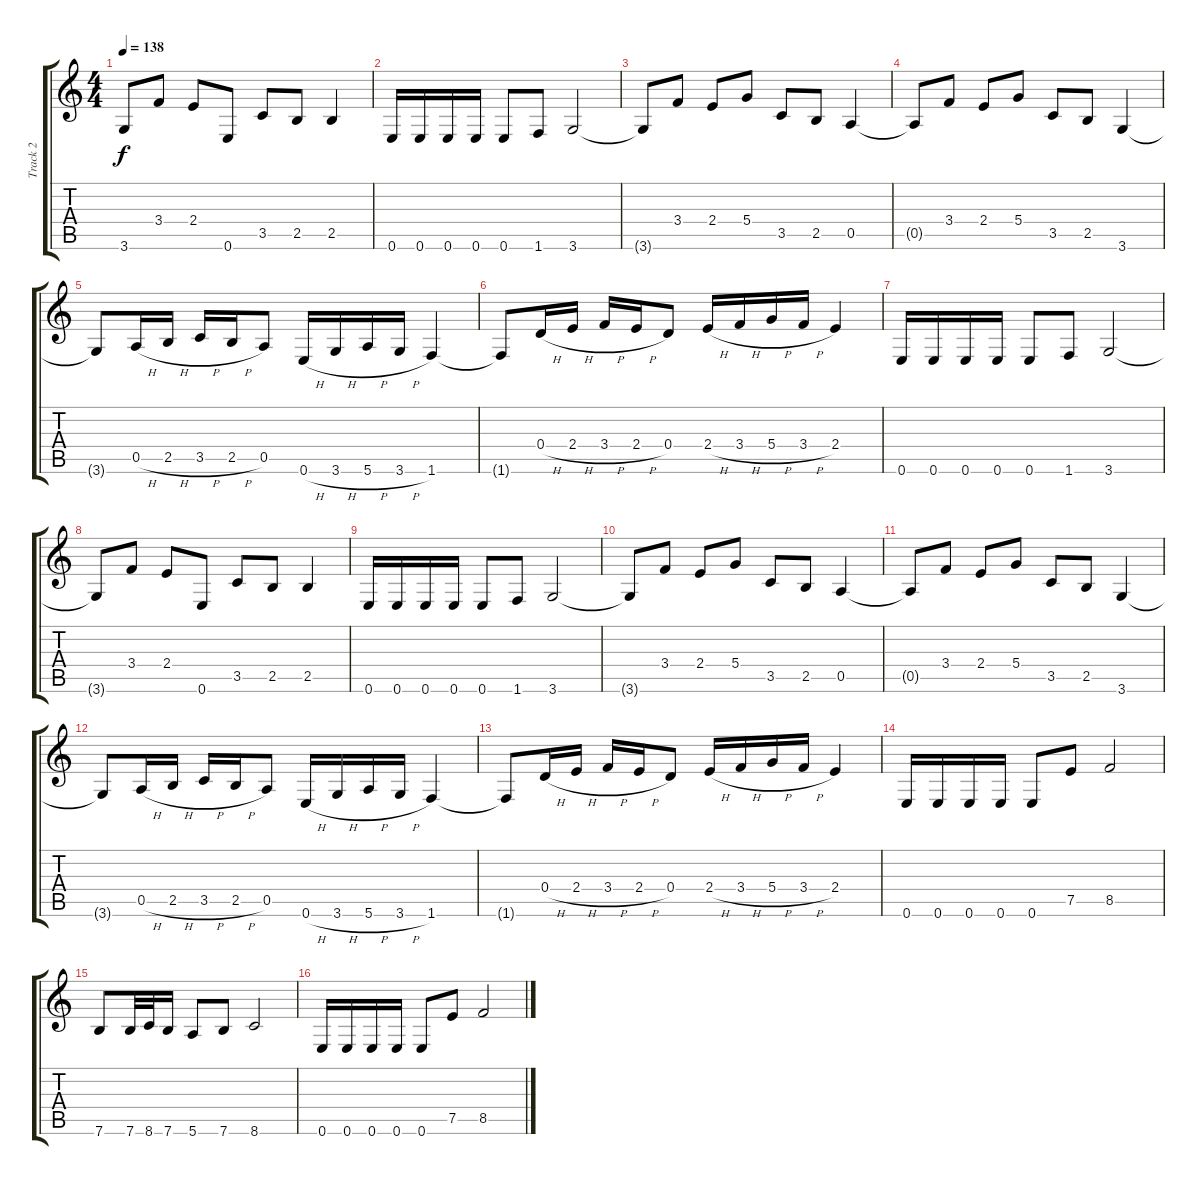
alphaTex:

\track ("Track 2" "Track 2") {instrument distortionguitar}
\staff {score tabs}
\tuning (E4 B3 G3 D3 A2 E2) {hide}
\ts (4 4)
\tempo 138
\clef g2
\ks c
3.6{t}.8{dy f} 3.4.8 2.4.8 0.6.8 3.5.8 2.5.8 2.5.4 |
0.6.16 0.6.16 0.6.16 0.6.16 0.6.8 1.6.8 3.6.2 |
3.6{t}.8 3.4.8 2.4.8 5.4.8 3.5.8 2.5.8 0.5.4 |
0.5{t}.8 3.4.8 2.4.8 5.4.8 3.5.8 2.5.8 3.6.4 |
3.6{t}.8 0.5{h}.16 2.5{h}.16 3.5{h}.16 2.5{h}.16 0.5.8 0.6{h}.16 3.6{h}.16 5.6{h}.16 3.6{h}.16 1.6.4 |
1.6{t}.8 0.4{h}.16 2.4{h}.16 3.4{h}.16 2.4{h}.16 0.4.8 2.4{h}.16 3.4{h}.16 5.4{h}.16 3.4{h}.16 2.4.4 |
0.6.16 0.6.16 0.6.16 0.6.16 0.6.8 1.6.8 3.6.2 |
3.6{t}.8 3.4.8 2.4.8 0.6.8 3.5.8 2.5.8 2.5.4 |
0.6.16 0.6.16 0.6.16 0.6.16 0.6.8 1.6.8 3.6.2 |
3.6{t}.8 3.4.8 2.4.8 5.4.8 3.5.8 2.5.8 0.5.4 |
0.5{t}.8 3.4.8 2.4.8 5.4.8 3.5.8 2.5.8 3.6.4 |
3.6{t}.8 0.5{h}.16 2.5{h}.16 3.5{h}.16 2.5{h}.16 0.5.8 0.6{h}.16 3.6{h}.16 5.6{h}.16 3.6{h}.16 1.6.4 |
1.6{t}.8 0.4{h}.16 2.4{h}.16 3.4{h}.16 2.4{h}.16 0.4.8 2.4{h}.16 3.4{h}.16 5.4{h}.16 3.4{h}.16 2.4.4 |
0.6.16 0.6.16 0.6.16 0.6.16 0.6.8 7.5.8 8.5.2 |
7.6.8 7.6.32 8.6.32 7.6.16 5.6.8 7.6.8 8.6.2 |
0.6.16 0.6.16 0.6.16 0.6.16 0.6.8 7.5.8 8.5.2
